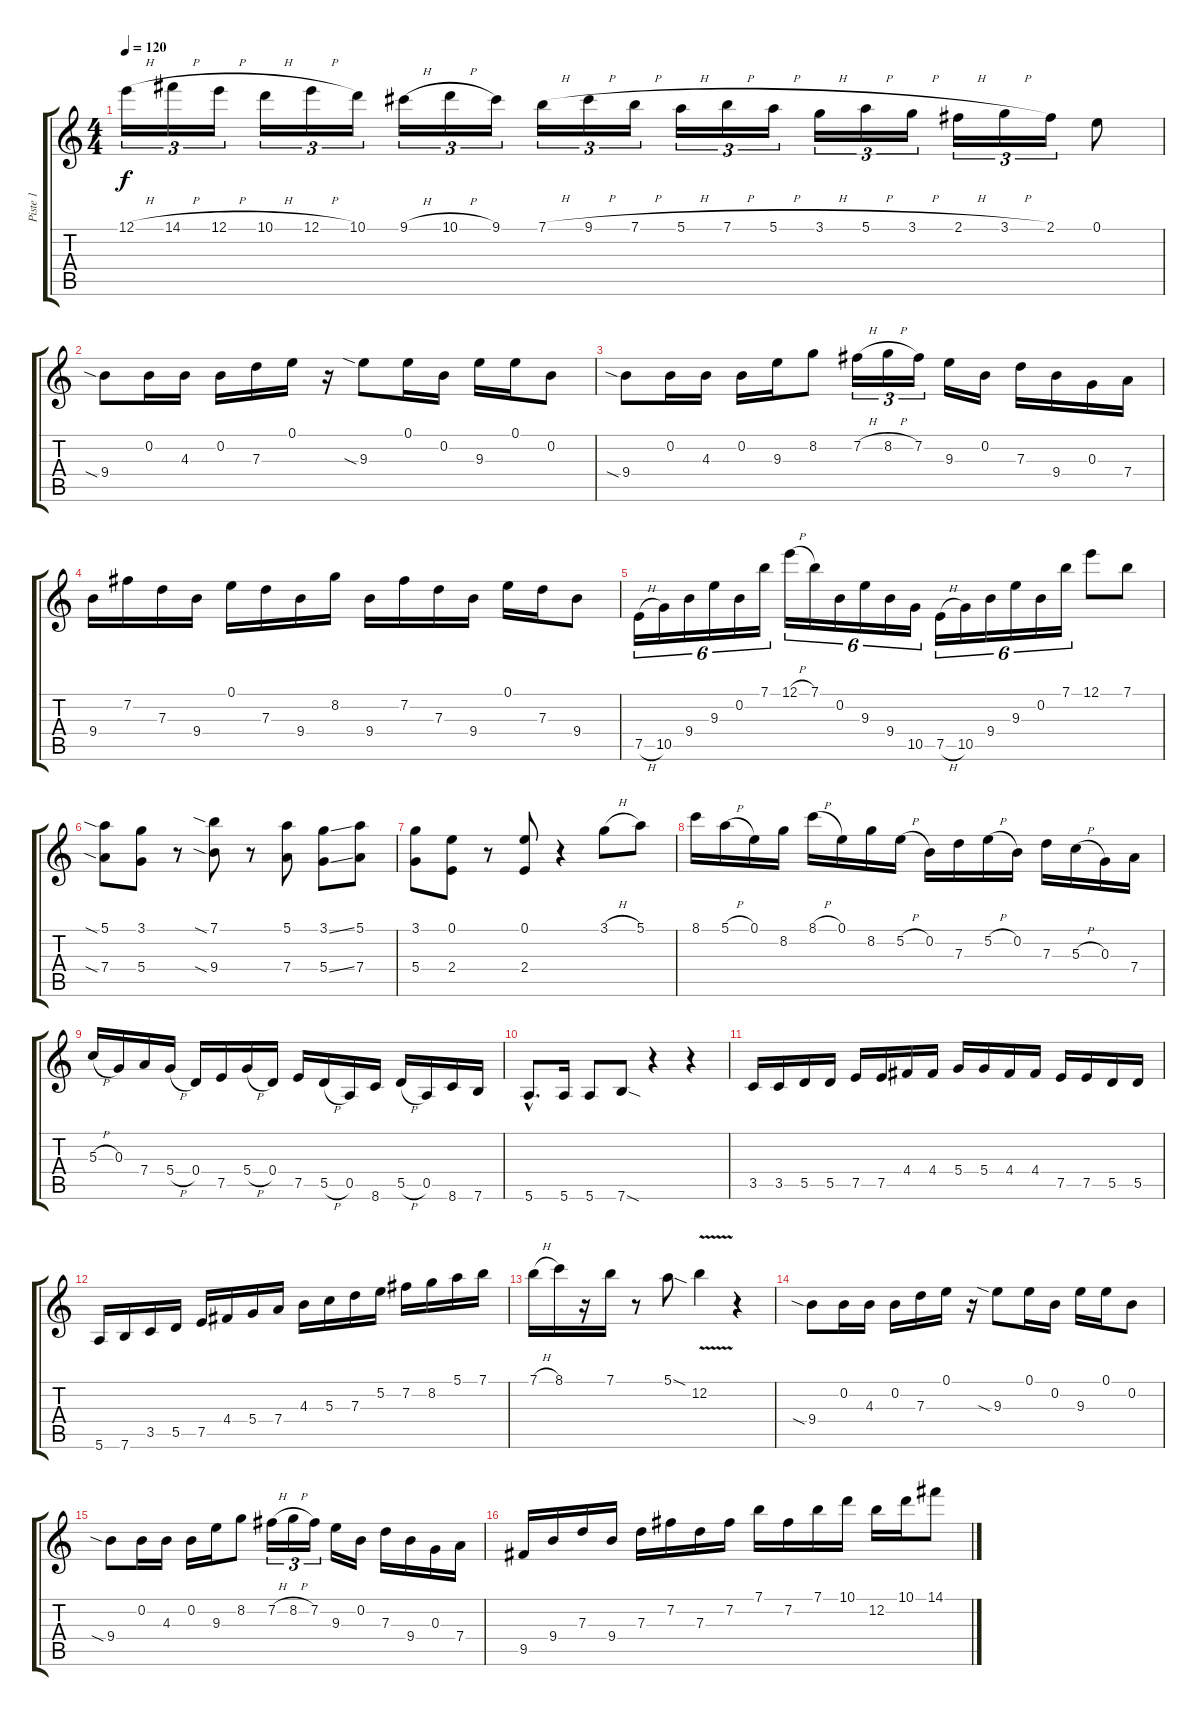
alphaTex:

\track ("Piste 1" "Piste 1") {instrument acousticguitarnylon}
\staff {score tabs}
\tuning (E4 B3 G3 D3 A2 E2) {hide}
\ts (4 4)
\tempo 120
\clef g2
\ks c
12.1{h}.16{tu (3 2) dy f} 14.1{h}.16{tu (3 2)} 12.1{h}.16{tu (3 2)} 10.1{h}.16{tu (3 2)} 12.1{h}.16{tu (3 2)} 10.1.16{tu (3 2)} 9.1{h}.16{tu (3 2)} 10.1{h}.16{tu (3 2)} 9.1.16{tu (3 2)} 7.1{h}.16{tu (3 2)} 9.1{h}.16{tu (3 2)} 7.1{h}.16{tu (3 2)} 5.1{h}.16{tu (3 2)} 7.1{h}.16{tu (3 2)} 5.1{h}.16{tu (3 2)} 3.1{h}.16{tu (3 2)} 5.1{h}.16{tu (3 2)} 3.1{h}.16{tu (3 2)} 2.1{h}.16{tu (3 2)} 3.1{h}.16{tu (3 2)} 2.1.16{tu (3 2)} 0.1.8 |
9.4{sia}.8 0.2.16 4.3.16 0.2.16 7.3.16 0.1.16 r.16 9.3{sia}.8 0.1.16 0.2.16 9.3.16 0.1.16 0.2.8 |
9.4{sia}.8 0.2.16 4.3.16 0.2.16 9.3.16 8.2.8 7.2{h}.16{tu (3 2)} 8.2{h}.16{tu (3 2)} 7.2.16{tu (3 2)} 9.3.16 0.2.16 7.3.16 9.4.16 0.3.16 7.4.16 |
9.4.16 7.2.16 7.3.16 9.4.16 0.1.16 7.3.16 9.4.16 8.2.16 9.4.16 7.2.16 7.3.16 9.4.16 0.1.16 7.3.16 9.4.8 |
7.5{h}.16{tu (6 4)} 10.5.16{tu (6 4)} 9.4.16{tu (6 4)} 9.3.16{tu (6 4)} 0.2.16{tu (6 4)} 7.1.16{tu (6 4)} 12.1{h}.16{tu (6 4)} 7.1.16{tu (6 4)} 0.2.16{tu (6 4)} 9.3.16{tu (6 4)} 9.4.16{tu (6 4)} 10.5.16{tu (6 4)} 7.5{h}.16{tu (6 4)} 10.5.16{tu (6 4)} 9.4.16{tu (6 4)} 9.3.16{tu (6 4)} 0.2.16{tu (6 4)} 7.1.16{tu (6 4)} 12.1.8 7.1.8 |
(5.1{sia} 7.4{sia}).8 (3.1 5.4).8 r.8 (7.1{sia} 9.4{sia}).8 r.8 (5.1 7.4).8 (3.1{ss} 5.4{ss}).8 (5.1 7.4).8 |
(3.1 5.4).8 (0.1 2.4).8 r.8 (0.1 2.4).8 r.4 3.1{h}.8 5.1.8 |
8.1.16 5.1{h}.16 0.1.16 8.2.16 8.1{h}.16 0.1.16 8.2.16 5.2{h}.16 0.2.16 7.3.16 5.2{h}.16 0.2.16 7.3.16 5.3{h}.16 0.3.16 7.4.16 |
5.3{h}.16 0.3.16 7.4.16 5.4{h}.16 0.4.16 7.5.16 5.4{h}.16 0.4.16 7.5.16 5.5{h}.16 0.5.16 8.6.16 5.5{h}.16 0.5.16 8.6.16 7.6.16 |
5.6{hac}.8{d} 5.6.16 5.6.8 7.6{sod}.8 r.4 r.4 |
3.5.16 3.5.16 5.5.16 5.5.16 7.5.16 7.5.16 4.4.16 4.4.16 5.4.16 5.4.16 4.4.16 4.4.16 7.5.16 7.5.16 5.5.16 5.5.16 |
5.6.16 7.6.16 3.5.16 5.5.16 7.5.16 4.4.16 5.4.16 7.4.16 4.3.16 5.3.16 7.3.16 5.2.16 7.2.16 8.2.16 5.1.16 7.1.16 |
7.1{h}.16 8.1.16 r.16 7.1.16 r.8 5.1{sod}.8 12.2{v}.4 r.4 |
9.4{sia}.8 0.2.16 4.3.16 0.2.16 7.3.16 0.1.16 r.16 9.3{sia}.8 0.1.16 0.2.16 9.3.16 0.1.16 0.2.8 |
9.4{sia}.8 0.2.16 4.3.16 0.2.16 9.3.16 8.2.8 7.2{h}.16{tu (3 2)} 8.2{h}.16{tu (3 2)} 7.2.16{tu (3 2)} 9.3.16 0.2.16 7.3.16 9.4.16 0.3.16 7.4.16 |
9.5.16 9.4.16 7.3.16 9.4.16 7.3.16 7.2.16 7.3.16 7.2.16 7.1.16 7.2.16 7.1.16 10.1.16 12.2.16 10.1.16 14.1.8
